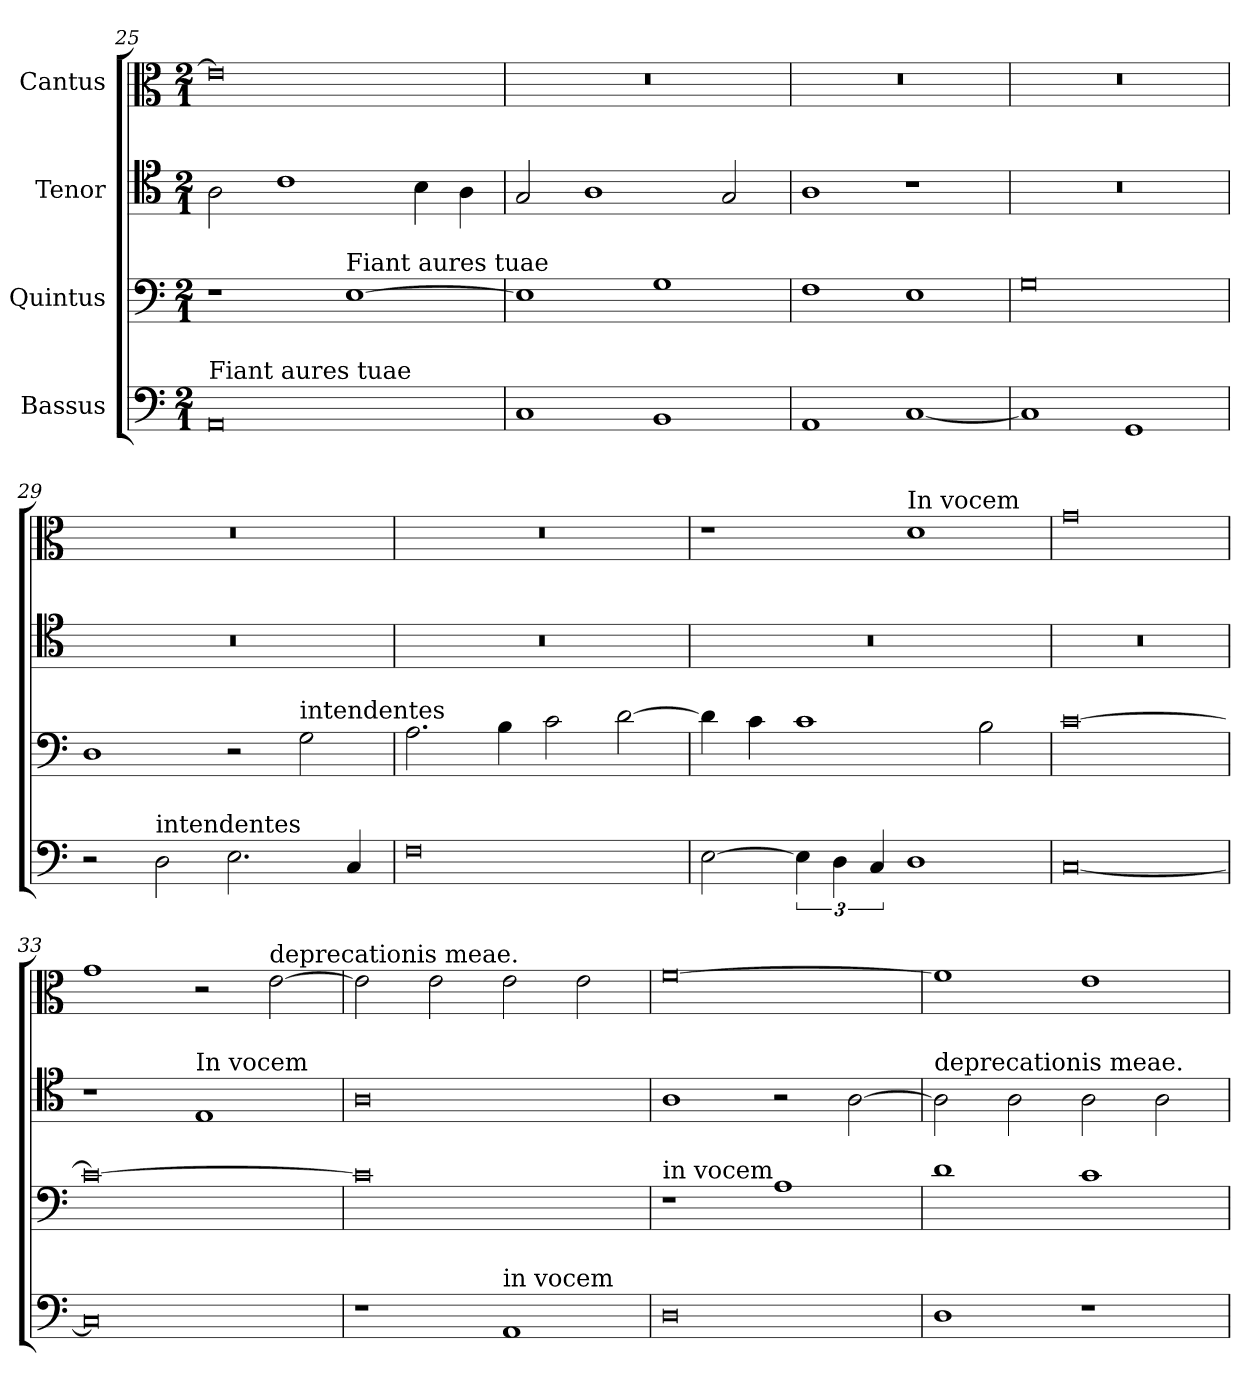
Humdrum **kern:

**kern	**kern	**kern	**kern
*part4	*part3	*part2	*part1
*staff4	*staff3	*staff2	*staff1
*I"Bassus	*I"Quintus	*I"Tenor	*I"Cantus
*clefF4	*clefF4	*clefC4	*clefC3
*k[]	*k[]	*k[]	*k[]
*M2/1	*M2/1	*M2/1	*M2/1
=25	=25	=25	=25
!LO:TX:a:t=Fiant aures tuae	!	!	!
0AA	1r	2A\	0e]
.	.	1c	.
!	!LO:TX:a:t=Fiant aures tuae	!	!
.	[1E	.	.
.	.	4B\	.
.	.	4A\	.
=26	=26	=26	=26
1C	1E]	2G/	0r
.	.	1A	.
1BB	1G	.	.
.	.	2G/	.
=27	=27	=27	=27
1AA	1F	1A	0r
[1C	1E	1r	.
=28	=28	=28	=28
1C]	0G	0r	0r
1GG	.	.	.
=29	=29	=29	=29
2r	1D	0r	0r
!LO:TX:a:t=intendentes	!	!	!
2D\	.	.	.
2.E\	2r	.	.
!	!LO:TX:a:t=intendentes	!	!
.	2G\	.	.
4C/	.	.	.
=30	=30	=30	=30
0F	2.A\	0r	0r
.	4B\	.	.
.	2c\	.	.
.	[2d\	.	.
!!LO:LB:g=z
=31	=31	=31	=31
[2E\	4d\]	0r	1r
.	4c\	.	.
6E\]	1c	.	.
6D\	.	.	.
6C/	.	.	.
!	!	!	!LO:TX:a:t=In vocem
1D	.	.	1d
.	2B\	.	.
=32	=32	=32	=32
[0C	[0c	0r	0g
=33	=33	=33	=33
0C]	0c_	1r	1g
!	!	!LO:TX:a:t=In vocem	!
.	.	1E	2r
!	!	!	!LO:TX:a:t=deprecationis meae.
.	.	.	[2e\
=34	=34	=34	=34
1r	0c]	0A	2e\]
.	.	.	2e\
!LO:TX:a:t=in vocem	!	!	!
1AA	.	.	2e\
.	.	.	2e\
=35	=35	=35	=35
!	!LO:TX:a:t=in vocem	!	!
0D	1r	1A	[0f
.	1A	2r	.
.	.	[2A\	.
=36	=36	=36	=36
!	!	!LO:TX:a:t=deprecationis meae.	!
1D	1d	2A\]	1f]
.	.	2A\	.
1r	1c	2A\	1e
.	.	2A\	.
=	=	=	=
*-	*-	*-	*-
